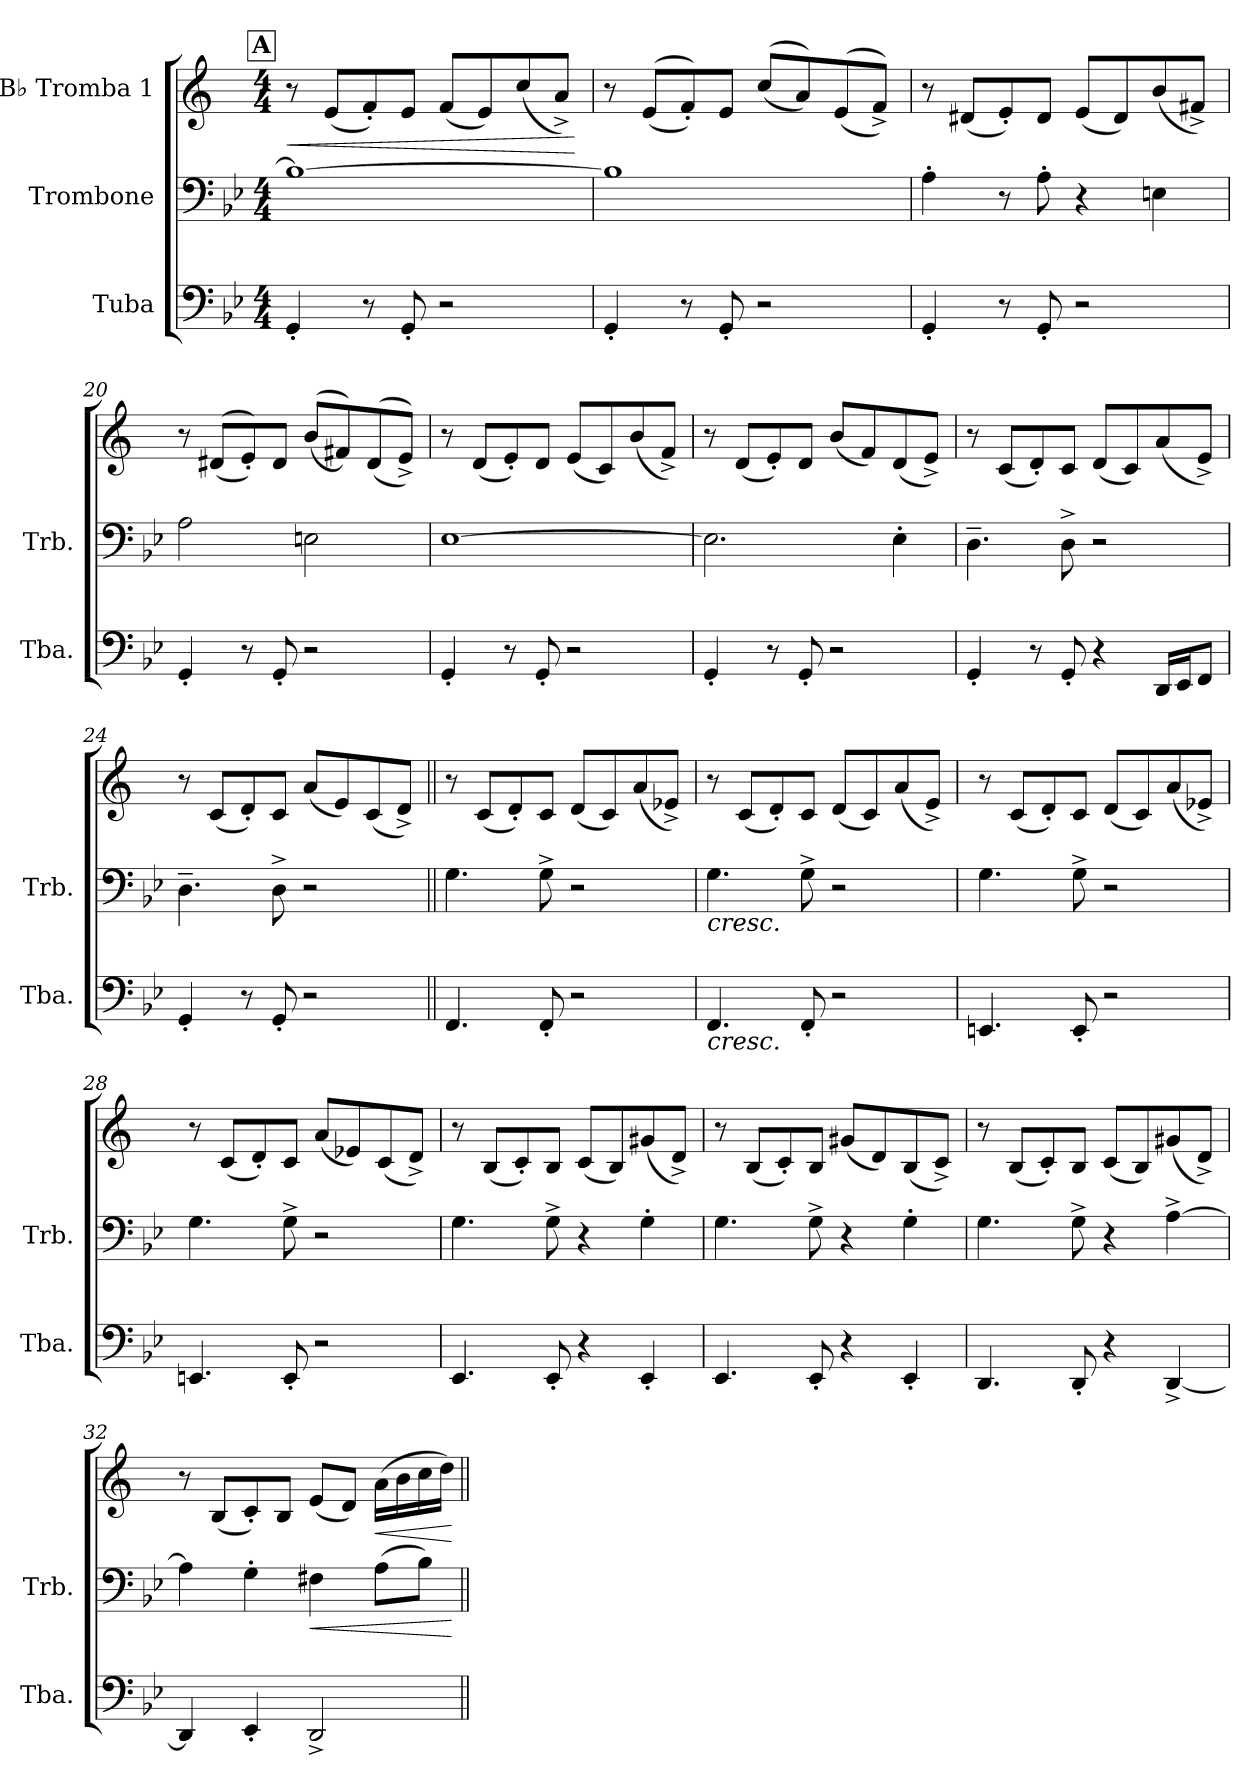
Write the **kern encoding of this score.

**kern	**kern	**dynam	**kern	**dynam
*part3	*part2	*part2	*part1	*part1
*staff3	*staff2	*staff2	*staff1	*staff1
*I"Tuba	*I"Trombone	*	*I"B♭ Tromba 1	*
*I'Tba.	*I'Trb.	*	*	*
*clefF4	*clefF4	*	*clefG2	*
*	*	*	*ITrd1c2	*
*k[b-e-]	*k[b-e-]	*	*k[b-e-]	*
*M4/4	*M4/4	*	*M4/4	*
!!LO:REH:place=s1:a:B:fs=14:t=A
=17	=17	=17	=17	=17
!	!	!	!	!LO:HP:b
4GG'/	1B-_	.	8r	<
.	.	.	(<8d/L	.
8r	.	.	8e-'/)	.
8GG'/	.	.	8d/J	.
2r	.	.	(<8e-/L	.
.	.	.	8d/)	.
.	.	.	(<8b-/	.
.	.	.	8g^/J)	.
.	.	.	.	[
!!LO:PB:g=z
=18	=18	=18	=18	=18
4GG'/	1B-]	.	8r	.
.	.	.	(<(<8d/L	.
8r	.	.	8e-'/))	.
8GG'/	.	.	8d/J	.
2r	.	.	(<(<8b-/L	.
.	.	.	8g/))	.
.	.	.	(<(<8d/	.
.	.	.	8e-^/J))	.
=19	=19	=19	=19	=19
4GG'/	4A'\	.	8r	.
.	.	.	(<8c#X/L	.
8r	8r	.	8d'/)	.
8GG'/	8A'\	.	8c#/J	.
2r	4r	.	(<8d/L	.
.	.	.	8c#/)	.
.	4En\	.	(<8a/	.
.	.	.	8en^/J)	.
=20	=20	=20	=20	=20
4GG'/	2A\	.	8r	.
.	.	.	(<(<8c#X/L	.
8r	.	.	8d'/))	.
8GG'/	.	.	8c#/J	.
2r	2En\	.	(<(<8a/L	.
.	.	.	8en/))	.
.	.	.	(<(<8c#/	.
.	.	.	8d^/J))	.
=21	=21	=21	=21	=21
4GG'/	[1E-	.	8r	.
.	.	.	(<8c/L	.
8r	.	.	8d'/)	.
8GG'/	.	.	8c/J	.
2r	.	.	(<8d/L	.
.	.	.	8B-/)	.
.	.	.	(<8a/	.
.	.	.	8e-^/J)	.
!!LO:LB:g=z
=22	=22	=22	=22	=22
4GG'/	2.E-\]	.	8r	.
.	.	.	(<8c/L	.
8r	.	.	8d'/)	.
8GG'/	.	.	8c/J	.
2r	.	.	(<8a/L	.
.	.	.	8e-/)	.
.	4E-'\	.	(<8c/	.
.	.	.	8d^/J)	.
=23	=23	=23	=23	=23
4GG'/	4.D~\	.	8r	.
.	.	.	(<8B-/L	.
8r	.	.	8c'/)	.
8GG'/	8D^\	.	8B-/J	.
4r	2r	.	(<8c/L	.
.	.	.	8B-/)	.
16DD/LL	.	.	(<8g/	.
16EE-/J	.	.	.	.
8FF/J	.	.	8d^/J)	.
=24	=24	=24	=24	=24
4GG'/	4.D~\	.	8r	.
.	.	.	(<8B-/L	.
8r	.	.	8c'/)	.
8GG'/	8D^\	.	8B-/J	.
2r	2r	.	(<8g/L	.
.	.	.	8d/)	.
.	.	.	(<8B-/	.
.	.	.	8c^/J)	.
=25||	=25||	=25||	=25||	=25||
4.FF/	4.G\	.	8r	.
.	.	.	(<8B-/L	.
.	.	.	8c'/)	.
8FF'/	8G^\	.	8B-/J	.
2r	2r	.	(<8c/L	.
.	.	.	8B-/)	.
.	.	.	(<8g/	.
.	.	.	8d-X^/J)	.
!!LO:LB:g=z
=26	=26	=26	=26	=26
!	!LO:TX:b:i:t=cresc.	!	!	!
!LO:TX:b:i:t=cresc.	!	!	!	!
4.FF/	4.G\	.	8r	.
.	.	.	(<8B-/L	.
.	.	.	8c'/)	.
8FF'/	8G^\	.	8B-/J	.
2r	2r	.	(<8c/L	.
.	.	.	8B-/)	.
.	.	.	(<8g/	.
.	.	.	8d^/J)	.
=27	=27	=27	=27	=27
4.EEn/	4.G\	.	8r	.
.	.	.	(<8B-/L	.
.	.	.	8c'/)	.
8EE'/	8G^\	.	8B-/J	.
2r	2r	.	(<8c/L	.
.	.	.	8B-/)	.
.	.	.	(<8g/	.
.	.	.	8d-X^/J)	.
=28	=28	=28	=28	=28
4.EEn/	4.G\	.	8r	.
.	.	.	(<8B-/L	.
.	.	.	8c'/)	.
8EE'/	8G^\	.	8B-/J	.
2r	2r	.	(<8g/L	.
.	.	.	8d-X/)	.
.	.	.	(<8B-/	.
.	.	.	8c^/J)	.
=29	=29	=29	=29	=29
4.EE-/	4.G\	.	8r	.
.	.	.	(<8A/L	.
.	.	.	8B-'/)	.
8EE-'/	8G^\	.	8A/J	.
4r	4r	.	(<8B-/L	.
.	.	.	8A/)	.
4EE-'/	4G'\	.	(<8f#X/	.
.	.	.	8c^/J)	.
!!LO:LB:g=z
=30	=30	=30	=30	=30
4.EE-/	4.G\	.	8r	.
.	.	.	(<8A/L	.
.	.	.	8B-'/)	.
8EE-'/	8G^\	.	8A/J	.
4r	4r	.	(<8f#X/L	.
.	.	.	8c/)	.
4EE-'/	4G'\	.	(<8A/	.
.	.	.	8B-^/J)	.
=31	=31	=31	=31	=31
4.DD/	4.G\	.	8r	.
.	.	.	(<8A/L	.
.	.	.	8B-'/)	.
8DD'/	8G^\	.	8A/J	.
4r	4r	.	(<8B-/L	.
.	.	.	8A/)	.
[4DD^/	[4A^\	.	(<8f#X/	.
.	.	.	8c^/J)	.
=32	=32	=32	=32	=32
4DD/]	4A\]	.	8r	.
.	.	.	(<8A/L	.
4EE-'/	4G'\	.	8B-'/)	.
.	.	.	8A/J	.
!	!	!LO:HP:b	!	!
2DD^/	4F#X\	<	(<8d/L	.
.	.	.	8c/J)	.
!	!	!	!	!LO:HP:b
.	(>8A\L	.	(>16g\LL	<
.	.	.	16a\	.
.	8B-\J)	.	16b-\	.
.	.	.	16cc\JJ)	.
.	.	[	.	[
=||	=||	=||	=||	=||
*-	*-	*-	*-	*-
